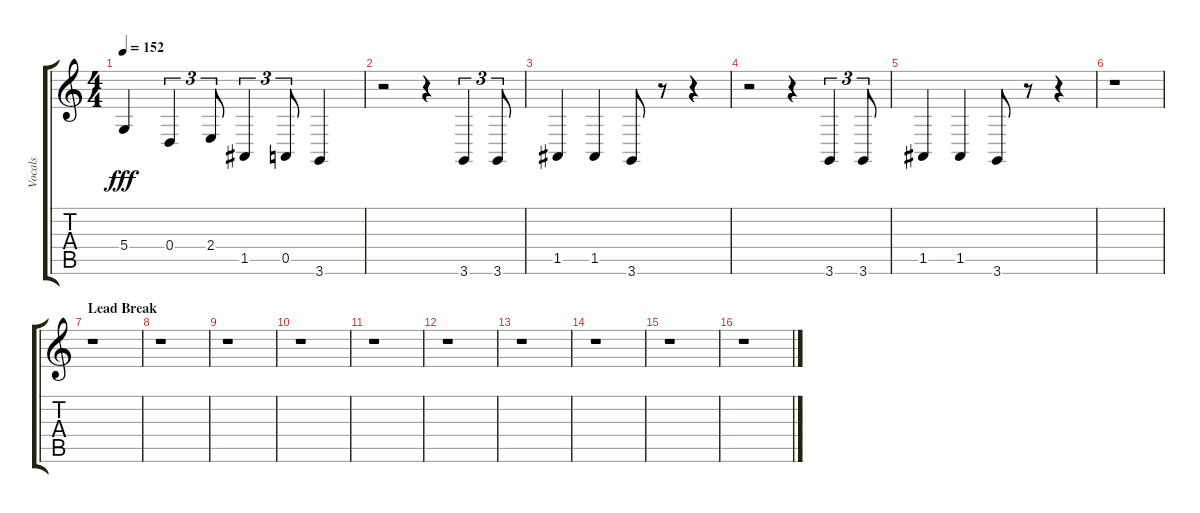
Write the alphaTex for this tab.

\track ("Vocals" "Vocals") {instrument baritonesax}
\staff {score tabs}
\tuning (E4 B3 G3 D3 A2 E2) {hide}
\ts (4 4)
\tempo 152
\clef g2
\ks c
5.4.4{dy fff} 0.4.4{tu (3 2)} 2.4.8{tu (3 2)} 1.5.4{tu (3 2)} 0.5.8{tu (3 2)} 3.6.4 |
r.2 r.4 3.6.4{tu (3 2)} 3.6.8{tu (3 2)} |
1.5.4 1.5.4 3.6.8 r.8 r.4 |
r.2 r.4 3.6.4{tu (3 2)} 3.6.8{tu (3 2)} |
1.5.4 1.5.4 3.6.8 r.8 r.4 |
r.1 |
\section ("" "Lead Break")
r.1 |
r.1 |
r.1 |
r.1 |
r.1 |
r.1 |
r.1 |
r.1 |
r.1 |
r.1
